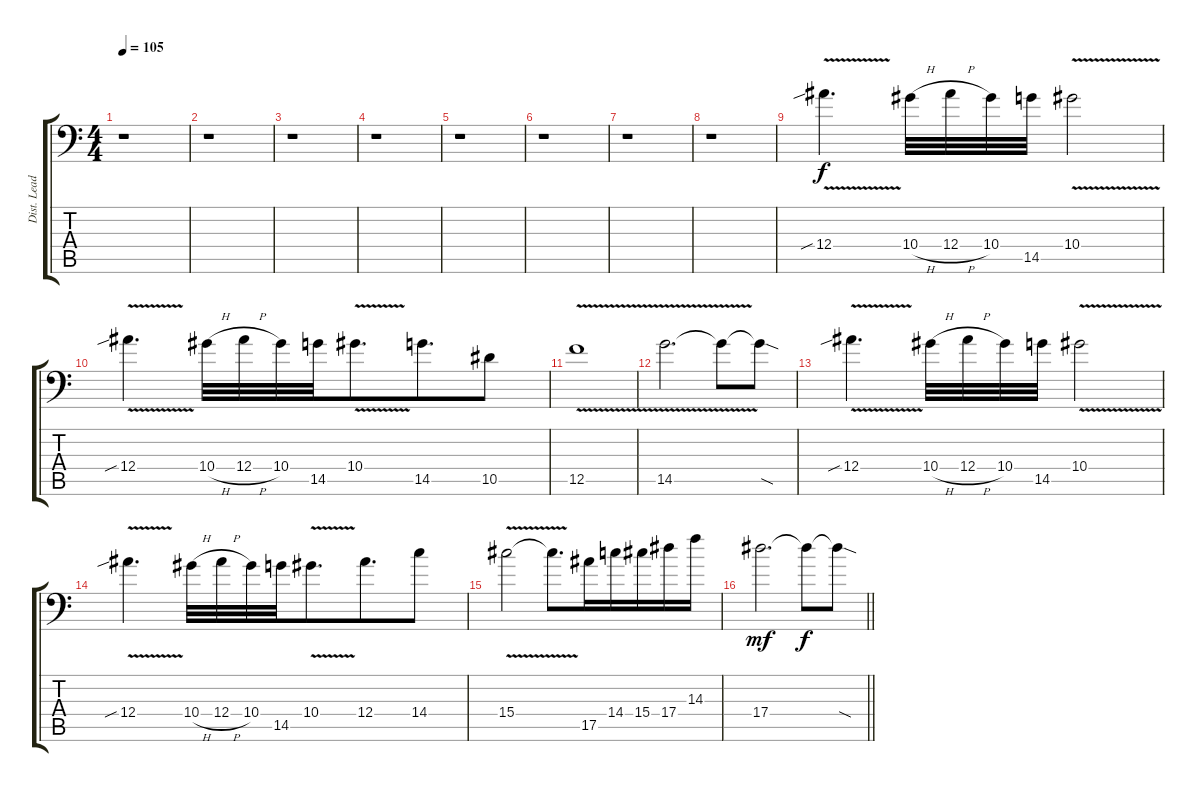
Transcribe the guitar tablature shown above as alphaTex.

\track ("Dist. Lead Guitar 2" "Dist. Lead") {instrument distortionguitar}
\staff {score tabs}
\tuning (C4 G3 Eb3 Bb2 F2 Bb1) {hide}
\ts (4 4)
\tempo 105
\clef f4
\ks c
r.1{dy f} |
r.1 |
r.1 |
r.1 |
r.1 |
r.1 |
r.1 |
r.1 |
12.4{v sib}.4{d beam merge} 10.4{h}.32{beam merge} 12.4{h}.32 10.4.32{beam merge} 14.5.32{beam merge} 10.4{v}.2 |
12.4{v sib}.4{d beam merge} 10.4{h}.32{beam merge} 12.4{h}.32 10.4.32{beam merge} 14.5.32{beam merge} 10.4{v}.8{d beam merge} 14.5.8{d beam merge} 10.5.8 |
12.5{v}.1 |
14.5{v}.2{d beam merge} 14.5{t}.8{beam merge} 14.5{sod t}.8 |
12.4{v sib}.4{d beam merge} 10.4{h}.32{beam merge} 12.4{h}.32 10.4.32{beam merge} 14.5.32{beam merge} 10.4{v}.2 |
12.4{v sib}.4{d beam merge} 10.4{h}.32{beam merge} 12.4{h}.32 10.4.32{beam merge} 14.5.32{beam merge} 10.4{v}.8{d beam merge} 12.4.8{d beam merge} 14.4.8 |
15.4{v}.2{beam merge} 15.4{t}.8{d} 17.5.16{beam merge} 14.4.16{beam merge} 15.4.16{beam merge} 17.4.16 14.3.16 |
\barLineRight lightlight
17.4.2{d dy mf} 17.4{t}.8{dy f beam merge} 17.4{sod t}.8
